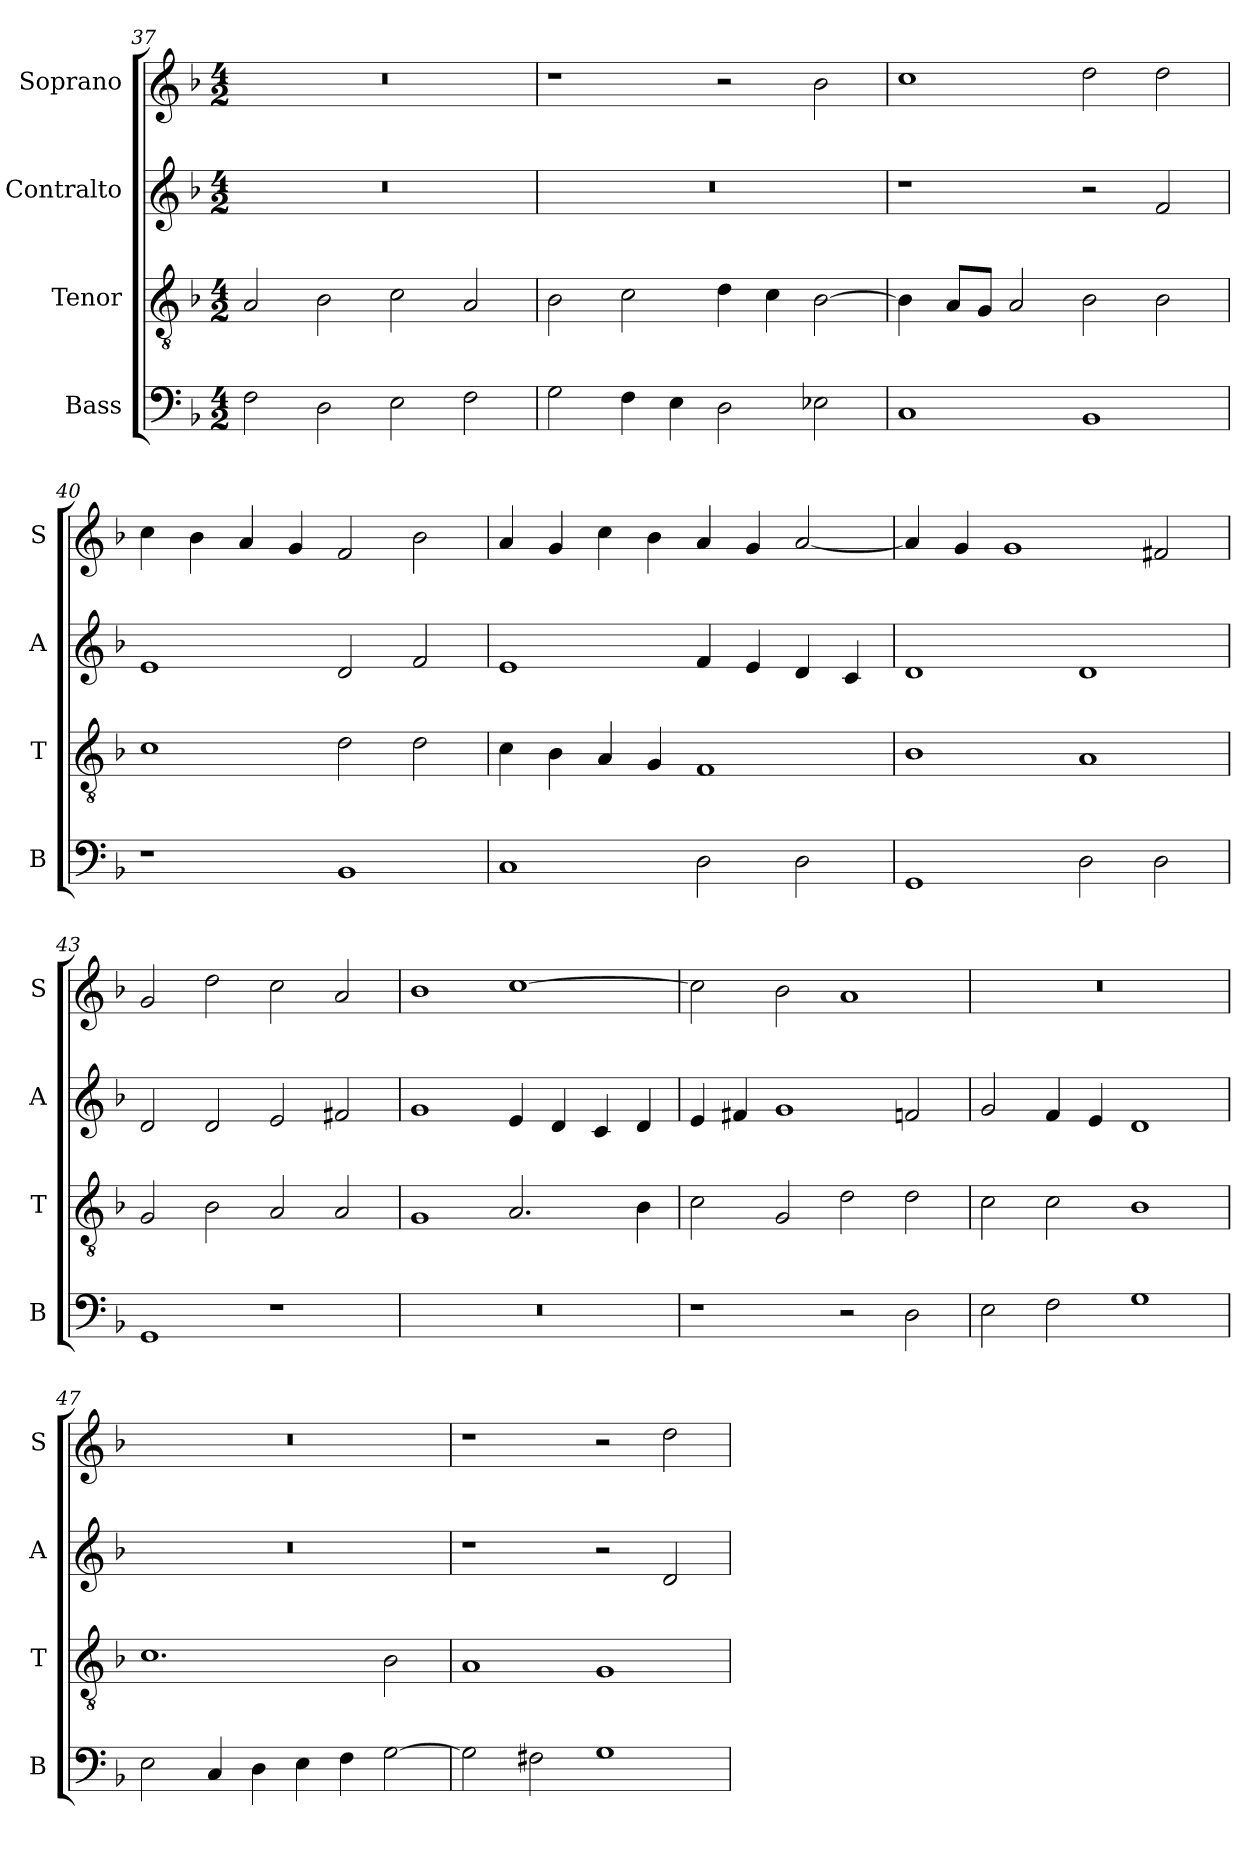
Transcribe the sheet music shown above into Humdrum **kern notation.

**kern	**kern	**kern	**kern
*part4	*part3	*part2	*part1
*staff4	*staff3	*staff2	*staff1
*I"Bass	*I"Tenor	*I"Contralto	*I"Soprano
*I'B	*I'T	*I'A	*I'S
*clefF4	*clefGv2	*clefG2	*clefG2
*k[b-]	*k[b-]	*k[b-]	*k[b-]
*G:dor	*G:dor	*G:dor	*G:dor
*M4/2	*M4/2	*M4/2	*M4/2
=37	=37	=37	=37
2F	2A	0r	0r
2D	2B-	.	.
2E	2c	.	.
2F	2A	.	.
=38	=38	=38	=38
2G	2B-	0r	1r
4F	2c	.	.
4E	.	.	.
2D	4d	.	2r
.	4c	.	.
2E-X	[2B-	.	2b-
=39	=39	=39	=39
1C	4B-]	1r	1cc
.	8A/L	.	.
.	8G/J	.	.
.	2A	.	.
1BB-	2B-	2r	2dd
.	2B-	2f	2dd
=40	=40	=40	=40
1r	1c	1e	4cc
.	.	.	4b-
.	.	.	4a
.	.	.	4g
1BB-	2d	2d	2f
.	2d	2f	2b-
=41	=41	=41	=41
1C	4c	1e	4a
.	4B-	.	4g
.	4A	.	4cc
.	4G	.	4b-
2D	1F	4f	4a
.	.	4e	4g
2D	.	4d	[2a
.	.	4c	.
=42	=42	=42	=42
1GG	1B-	1d	4a]
.	.	.	4g
.	.	.	1g
2D	1A	1d	.
2D	.	.	2f#X
=43	=43	=43	=43
1GG	2G	2d	2g
.	2B-	2d	2dd
1r	2A	2e	2cc
.	2A	2f#X	2a
=44	=44	=44	=44
0r	1G	1g	1b-
.	2.A	4e	[1cc
.	.	4d	.
.	.	4c	.
.	4B-	4d	.
=45	=45	=45	=45
1r	2c	4e	2cc]
.	.	4f#X	.
.	2G	1g	2b-
2r	2d	.	1a
2D	2d	2fn	.
=46	=46	=46	=46
2E	2c	2g	0r
2F	2c	4f	.
.	.	4e	.
1G	1B-	1d	.
=47	=47	=47	=47
2E	1.c	0r	0r
4C	.	.	.
4D	.	.	.
4E	.	.	.
4F	.	.	.
[2G	2B-	.	.
=48	=48	=48	=48
2G]	1A	1r	1r
2F#X	.	.	.
1G	1G	2r	2r
.	.	2d	2dd
=	=	=	=
*-	*-	*-	*-
